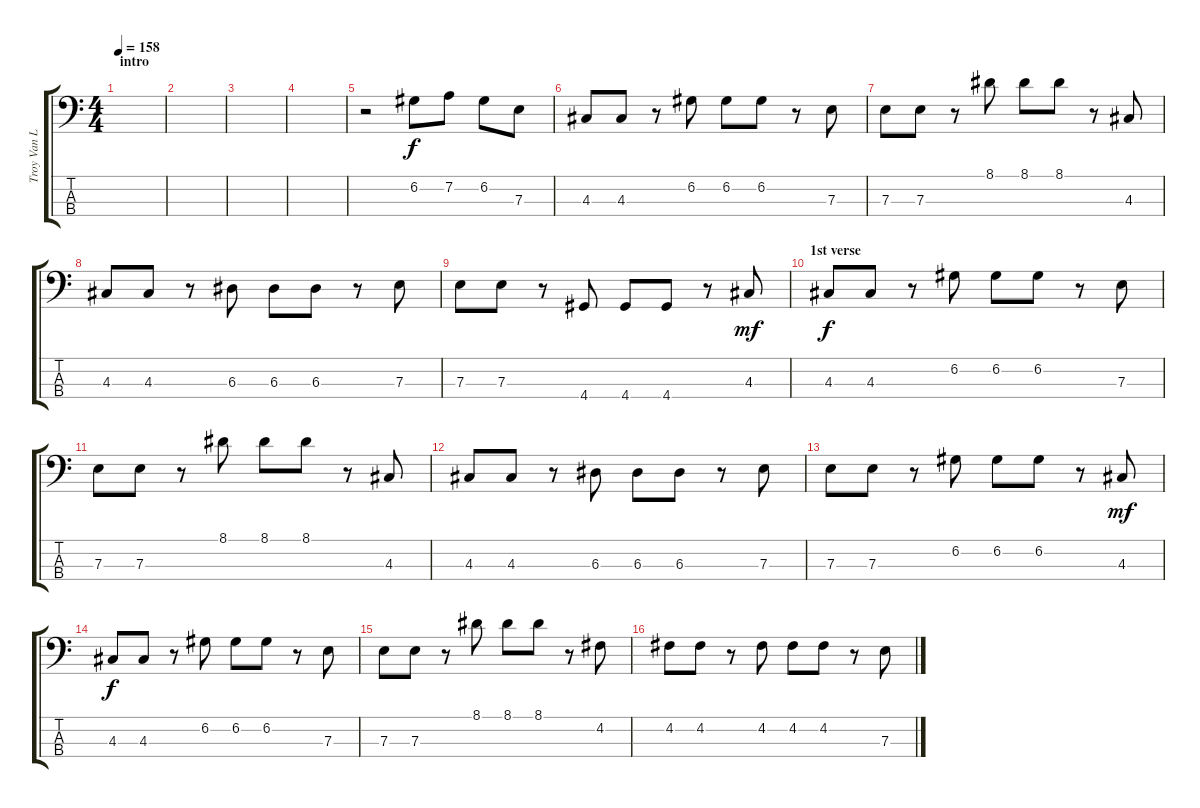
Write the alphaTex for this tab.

\track ("Troy Van Leeuwen - bass" "Troy Van L") {instrument electricbasspick}
\staff {score tabs}
\tuning (G2 D2 A1 E1) {hide}
\ts (4 4)
\section ("" "intro")
\tempo 158
\clef f4
\ks c
|
|
|
|
r.2 6.2.8 7.2.8{dy f} 6.2.8 7.3.8 |
4.3.8 4.3.8 r.8 6.2.8 6.2.8 6.2.8 r.8 7.3.8 |
7.3.8 7.3.8 r.8 8.1.8 8.1.8 8.1.8 r.8 4.3.8 |
4.3.8 4.3.8 r.8 6.3.8 6.3.8 6.3.8 r.8 7.3.8 |
7.3.8 7.3.8 r.8 4.4.8 4.4.8 4.4.8 r.8 4.3.8{dy mf} |
\section ("" "1st verse")
4.3.8{dy f} 4.3.8 r.8 6.2.8 6.2.8 6.2.8 r.8 7.3.8 |
7.3.8 7.3.8 r.8 8.1.8 8.1.8 8.1.8 r.8 4.3.8 |
4.3.8 4.3.8 r.8 6.3.8 6.3.8 6.3.8 r.8 7.3.8 |
7.3.8 7.3.8 r.8 6.2.8 6.2.8 6.2.8 r.8 4.3.8{dy mf} |
4.3.8{dy f} 4.3.8 r.8 6.2.8 6.2.8 6.2.8 r.8 7.3.8 |
7.3.8 7.3.8 r.8 8.1.8 8.1.8 8.1.8 r.8 4.2.8 |
4.2.8 4.2.8 r.8 4.2.8 4.2.8 4.2.8 r.8 7.3.8
